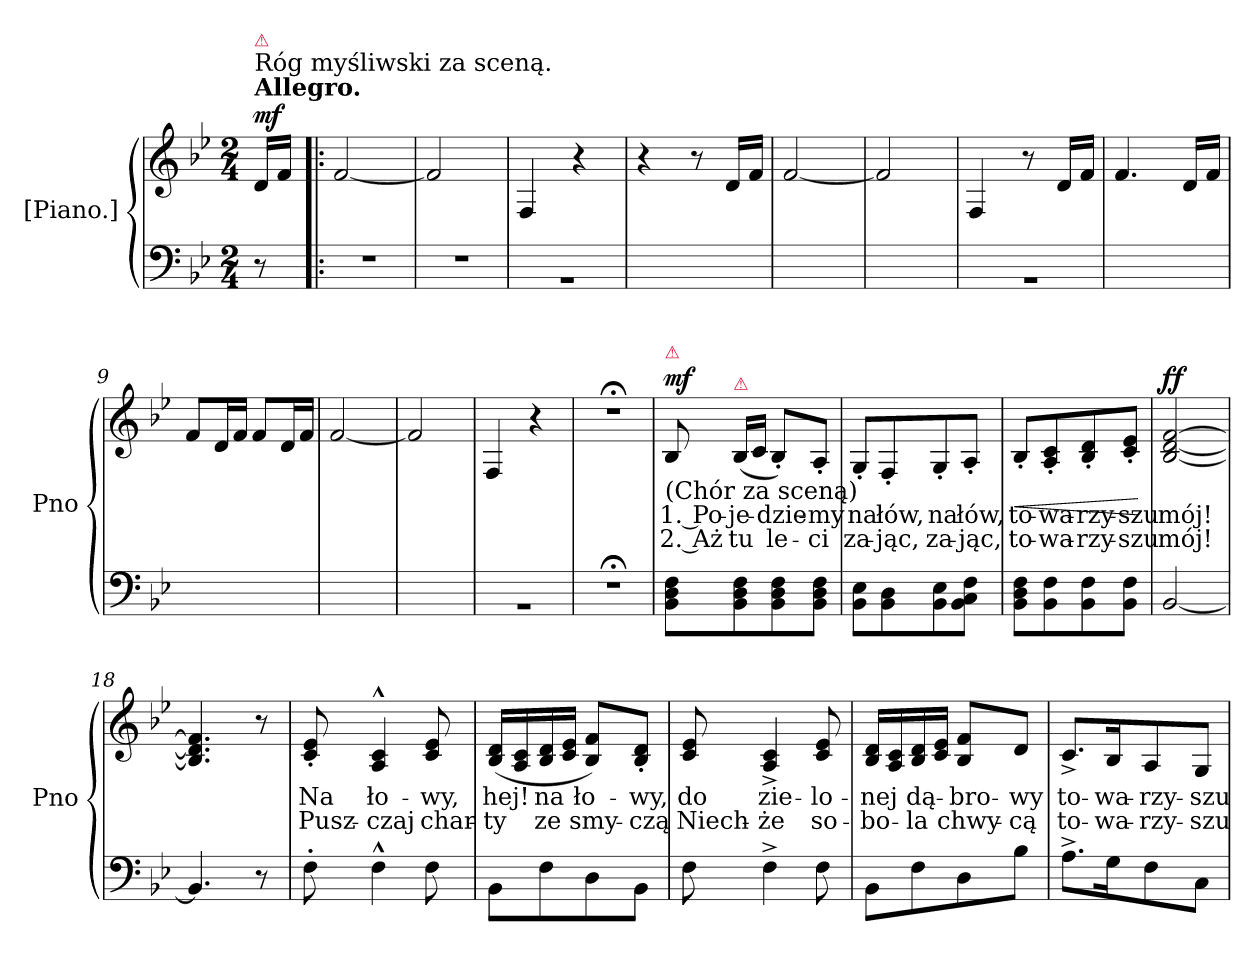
**kern	**kern	**text	**text	**dynam
*part1	*part1	*part1	*part1	*part1
*staff2	*staff1	*staff1	*staff1	*staff1/2
*I"[Piano.]	*	*	*	*
*I'Pno	*	*	*	*
*clefF4	*clefG2	*	*	*
*k[b-e-]	*k[b-e-]	*	*	*
*B-:	*B-:	*	*	*
*M2/4	*M2/4	*	*	*
=	=	=	=	=
!	!LO:TX:a:B:t=Allegro.	!	!	!
!	!LO:TX:a:t=Róg myśliwski za sceną.	!	!	!
!	!LO:TX:a:color=crimson:t=⚠	!	!	!
8r	16d/LL	.	.	mf
.	16f/JJ	.	.	.
=1!|:	=1!|:	=1!|:	=1!|:	=1!|:
2r	[2f/	.	.	.
=2	=2	=2	=2	=2
2r	2f/]	.	.	.
=3	=3	=3	=3	=3
2rBB	4F/	.	.	.
.	4r	.	.	.
=4	=4	=4	=4	=4
2ryy	4r	.	.	.
.	8r	.	.	.
.	16d/LL	.	.	.
.	16f/JJ	.	.	.
=5	=5	=5	=5	=5
2ryy	[2f/	.	.	.
=6	=6	=6	=6	=6
2ryy	2f/]	.	.	.
=7	=7	=7	=7	=7
2rBB	4F/	.	.	.
.	8r	.	.	.
.	16d/LL	.	.	.
.	16f/JJ	.	.	.
=8	=8	=8	=8	=8
2ryy	4.f/	.	.	.
.	16d/LL	.	.	.
.	16f/JJ	.	.	.
=9	=9	=9	=9	=9
2ryy	8f/L	.	.	.
.	16d/L	.	.	.
.	16f/JJ	.	.	.
.	8f/L	.	.	.
.	16d/L	.	.	.
.	16f/JJ	.	.	.
=10	=10	=10	=10	=10
2ryy	[2f/	.	.	.
=11	=11	=11	=11	=11
2ryy	2f/]	.	.	.
=12	=12	=12	=12	=12
2rBB	4F/	.	.	.
.	4r	.	.	.
=13	=13	=13	=13	=13
2r;<	2r;<	.	.	.
=14	=14	=14	=14	=14
!	!LO:TX:b:t=(Chór za sceną)	!	!	!
!	!LO:TX:a:color=crimson:t=⚠	!	!	!
8BB-\ 8D\ 8F\L	8B-/	1. Po-	2. Aż	mf
!	!LO:TX:a:color=crimson:t=⚠	!	!	!
8BB-\ 8D\ 8F\	(<16B-/LL	-je-	tu	.
.	16c/JJ	.	.	.
8BB-\ 8D\ 8F\	8B-'/L)	-dzie-	le-	.
8BB-\ 8D\ 8F\J	8A'/J	-my	-ci	.
=15	=15	=15	=15	=15
8BB-\ 8E-\L	8G'/L	na	za-	.
8BB-\ 8D\	8F'/	łów,	-jąc,	.
8BB-\ 8E-\	8G'/	na	za-	.
8BB-\ 8C\ 8F\J	8A'/J	łów,	-jąc,	.
=16	=16	=16	=16	=16
8BB-\ 8D\ 8F\L	8B-'/L	to-	to-	<
8BB-\ 8F\	8A'/ 8c'/	-wa-	-wa-	.
8BB-\ 8F\	8B-'/ 8d'/	-rzy-	-rzy-	.
8BB-\ 8F\J	8c'>/ 8e-'>/J	-szu	-szu	.
.	.	.	.	[
=17	=17	=17	=17	=17
[2BB-/	[2B-/ [2d/ [2f/	mój!	mój!	ff
=18	=18	=18	=18	=18
4.BB-/]	4.B-]/ 4.d]/ 4.f]/	.	.	.
8r	8r	.	.	.
=19	=19	=19	=19	=19
8F'\	8c'/ 8e-'/	Na	Pusz-	.
4F^^\	4A^^/ 4c^^/	ło-	-czaj	.
8F\	8c/ 8e-/	-wy,	char-	.
=20	=20	=20	=20	=20
8BB-\L	(16B-/ 16d/LL	hej!	-ty	.
.	16A/ 16c/	.	.	.
8F\	16B-/ 16d/	na	ze	.
.	16c/ 16e-/JJ	.	.	.
8D\	8B-/ 8f/L)	ło-	smy-	.
8BB-\J	8B-'/ 8d'/J	-wy,	-czą	.
=21	=21	=21	=21	=21
8F\	8c/ 8e-/	do	Niech-	.
4F^\	4A^>/ 4c^>/	zie-	-że	.
8F\	8c/ 8e-/	-lo-	so-	.
=22	=22	=22	=22	=22
8BB-\L	16B-/ 16d/LL	-nej	-bo-	.
.	16A/ 16c/	.	.	.
8F\	16B-/ 16d/	dą-	-la	.
.	16c/ 16e-/JJ	.	.	.
8D\	8B-/ 8f/L	-bro-	chwy-	.
8B-\J	8d/J	-wy	-cą	.
=23	=23	=23	=23	=23
8.A^\L	8.c^>/L	to-	to-	.
16G\K	16B-/K	-wa-	-wa-	.
8F\	8A/	-rzy-	-rzy-	.
8C\J	8G/J	-szu	-szu	.
=	=	=	=	=
*-	*-	*-	*-	*-
